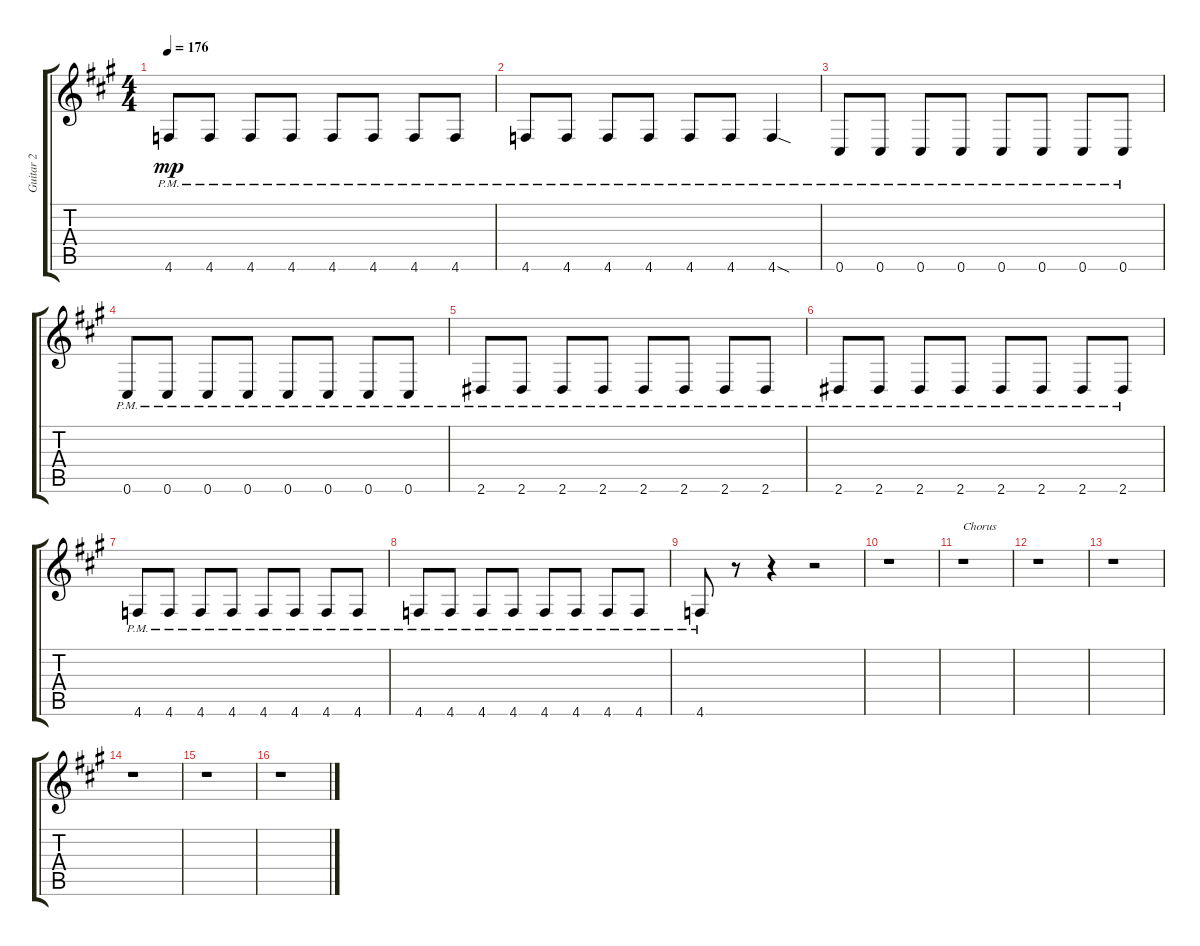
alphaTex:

\track ("Guitar 2" "Guitar 2") {instrument distortionguitar}
\staff {score tabs}
\tuning (Eb4 Bb3 Gb3 Db3 Ab2 Db2) {hide}
\ts (4 4)
\tempo 176
\clef g2
\ks a
4.6{pm}.8{dy mp} 4.6{pm}.8 4.6{pm}.8 4.6{pm}.8 4.6{pm}.8 4.6{pm}.8 4.6{pm}.8 4.6{pm}.8 |
4.6{pm}.8 4.6{pm}.8 4.6{pm}.8 4.6{pm}.8 4.6{pm}.8 4.6{pm}.8 4.6{sod pm}.4 |
0.6{pm}.8 0.6{pm}.8 0.6{pm}.8 0.6{pm}.8 0.6{pm}.8 0.6{pm}.8 0.6{pm}.8 0.6{pm}.8 |
0.6{pm}.8 0.6{pm}.8 0.6{pm}.8 0.6{pm}.8 0.6{pm}.8 0.6{pm}.8 0.6{pm}.8 0.6{pm}.8 |
2.6{pm}.8 2.6{pm}.8 2.6{pm}.8 2.6{pm}.8 2.6{pm}.8 2.6{pm}.8 2.6{pm}.8 2.6{pm}.8 |
2.6{pm}.8 2.6{pm}.8 2.6{pm}.8 2.6{pm}.8 2.6{pm}.8 2.6{pm}.8 2.6{pm}.8 2.6{pm}.8 |
4.6{pm}.8 4.6{pm}.8 4.6{pm}.8 4.6{pm}.8 4.6{pm}.8 4.6{pm}.8 4.6{pm}.8 4.6{pm}.8 |
4.6{pm}.8 4.6{pm}.8 4.6{pm}.8 4.6{pm}.8 4.6{pm}.8 4.6{pm}.8 4.6{pm}.8 4.6{pm}.8 |
4.6{pm}.8 r.8 r.4 r.2 |
r.1 |
r.1{txt "Chorus"} |
r.1 |
r.1 |
r.1 |
r.1 |
r.1
